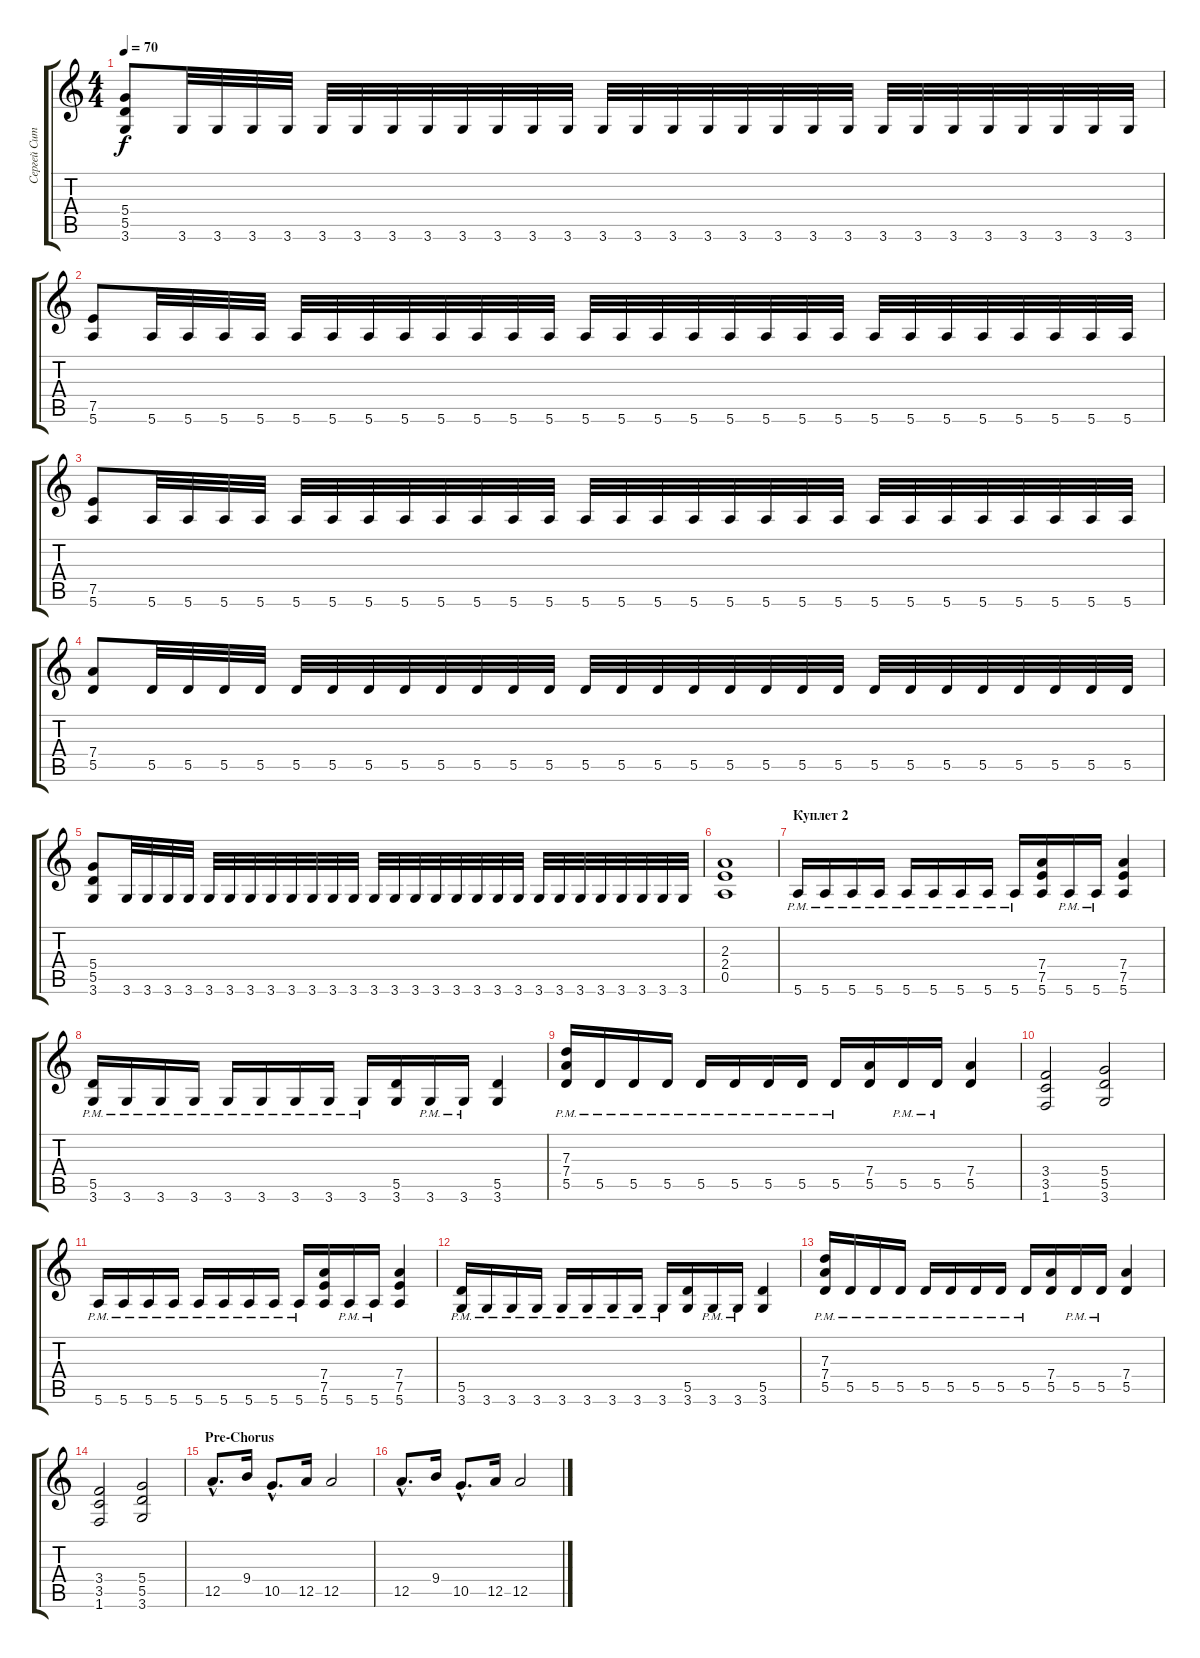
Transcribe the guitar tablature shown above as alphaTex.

\track ("Сергей Ситников" "Сергей Сит") {instrument overdrivenguitar}
\staff {score tabs}
\tuning (E4 B3 G3 D3 A2 E2) {hide}
\ts (4 4)
\tempo 70
\clef g2
\ks c
(5.4 5.5 3.6).8{dy f} 3.6.32 3.6.32 3.6.32 3.6.32 3.6.32 3.6.32 3.6.32 3.6.32 3.6.32 3.6.32 3.6.32 3.6.32 3.6.32 3.6.32 3.6.32 3.6.32 3.6.32 3.6.32 3.6.32 3.6.32 3.6.32 3.6.32 3.6.32 3.6.32 3.6.32 3.6.32 3.6.32 3.6.32 |
(7.5 5.6).8 5.6.32 5.6.32 5.6.32 5.6.32 5.6.32 5.6.32 5.6.32 5.6.32 5.6.32 5.6.32 5.6.32 5.6.32 5.6.32 5.6.32 5.6.32 5.6.32 5.6.32 5.6.32 5.6.32 5.6.32 5.6.32 5.6.32 5.6.32 5.6.32 5.6.32 5.6.32 5.6.32 5.6.32 |
(7.5 5.6).8 5.6.32 5.6.32 5.6.32 5.6.32 5.6.32 5.6.32 5.6.32 5.6.32 5.6.32 5.6.32 5.6.32 5.6.32 5.6.32 5.6.32 5.6.32 5.6.32 5.6.32 5.6.32 5.6.32 5.6.32 5.6.32 5.6.32 5.6.32 5.6.32 5.6.32 5.6.32 5.6.32 5.6.32 |
(7.4 5.5).8 5.5.32 5.5.32 5.5.32 5.5.32 5.5.32 5.5.32 5.5.32 5.5.32 5.5.32 5.5.32 5.5.32 5.5.32 5.5.32 5.5.32 5.5.32 5.5.32 5.5.32 5.5.32 5.5.32 5.5.32 5.5.32 5.5.32 5.5.32 5.5.32 5.5.32 5.5.32 5.5.32 5.5.32 |
(5.4 5.5 3.6).8 3.6.32 3.6.32 3.6.32 3.6.32 3.6.32 3.6.32 3.6.32 3.6.32 3.6.32 3.6.32 3.6.32 3.6.32 3.6.32 3.6.32 3.6.32 3.6.32 3.6.32 3.6.32 3.6.32 3.6.32 3.6.32 3.6.32 3.6.32 3.6.32 3.6.32 3.6.32 3.6.32 3.6.32 |
(2.3 2.4 0.5).1 |
\section ("" "Куплет 2")
5.6{pm}.16{instrument distortionguitar} 5.6{pm}.16 5.6{pm}.16 5.6{pm}.16 5.6{pm}.16 5.6{pm}.16 5.6{pm}.16 5.6{pm}.16 5.6{pm}.16 (7.4 7.5 5.6).16 5.6{pm}.16 5.6{pm}.16 (7.4 7.5 5.6).4 |
(5.5{pm} 3.6).16 3.6{pm}.16 3.6{pm}.16 3.6{pm}.16 3.6{pm}.16 3.6{pm}.16 3.6{pm}.16 3.6{pm}.16 3.6{pm}.16 (5.5 3.6).16 3.6{pm}.16 3.6{pm}.16 (5.5 3.6).4 |
(7.3{pm} 7.4{pm} 5.5{pm}).16 5.5{pm}.16 5.5{pm}.16 5.5{pm}.16 5.5{pm}.16 5.5{pm}.16 5.5{pm}.16 5.5{pm}.16 5.5{pm}.16 (7.4 5.5).16 5.5{pm}.16 5.5{pm}.16 (7.4 5.5).4 |
(3.4 3.5 1.6).2 (5.4 5.5 3.6).2 |
5.6{pm}.16{instrument distortionguitar} 5.6{pm}.16 5.6{pm}.16 5.6{pm}.16 5.6{pm}.16 5.6{pm}.16 5.6{pm}.16 5.6{pm}.16 5.6{pm}.16 (7.4 7.5 5.6).16 5.6{pm}.16 5.6{pm}.16 (7.4 7.5 5.6).4 |
(5.5{pm} 3.6).16 3.6{pm}.16 3.6{pm}.16 3.6{pm}.16 3.6{pm}.16 3.6{pm}.16 3.6{pm}.16 3.6{pm}.16 3.6{pm}.16 (5.5 3.6).16 3.6{pm}.16 3.6{pm}.16 (5.5 3.6).4 |
(7.3{pm} 7.4{pm} 5.5{pm}).16 5.5{pm}.16 5.5{pm}.16 5.5{pm}.16 5.5{pm}.16 5.5{pm}.16 5.5{pm}.16 5.5{pm}.16 5.5{pm}.16 (7.4 5.5).16 5.5{pm}.16 5.5{pm}.16 (7.4 5.5).4 |
(3.4 3.5 1.6).2 (5.4 5.5 3.6).2 |
\section ("" "Pre-Chorus")
12.5{hac}.8{d balance 16} 9.4.16 10.5{hac}.8{d} 12.5.16 12.5.2 |
12.5{hac}.8{d} 9.4.16 10.5{hac}.8{d} 12.5.16 12.5.2
